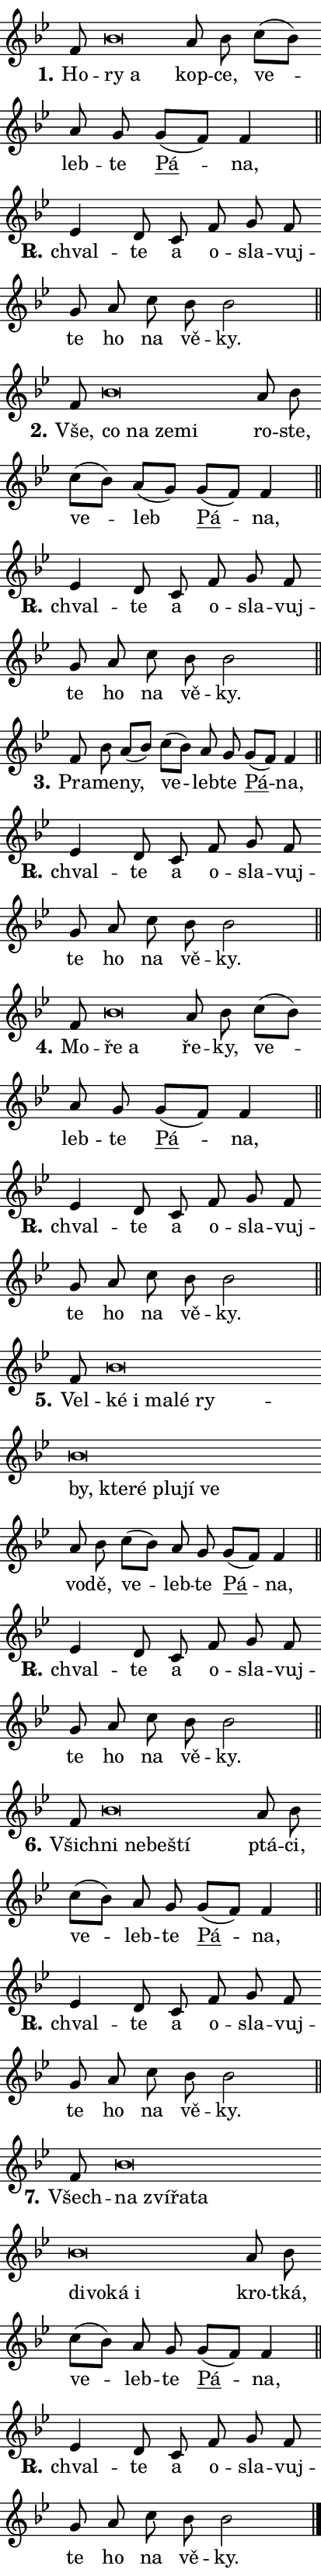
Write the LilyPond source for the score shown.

\version "2.22.1"
\header { tagline = "" }
\paper {
  indent = 0\cm
  top-margin = 0\cm
  right-margin = 0\cm
  bottom-margin = 0\cm
  left-margin = 0\cm
  paper-width = 7\cm
  page-breaking = #ly:one-page-breaking
  system-system-spacing.basic-distance = #11
  score-system-spacing.basic-distance = #11
  ragged-last = ##f
}


%% Author: Thomas Morley
%% https://lists.gnu.org/archive/html/lilypond-user/2020-05/msg00002.html
#(define (line-position grob)
"Returns position of @var[grob} in current system:
   @code{'start}, if at first time-step
   @code{'end}, if at last time-step
   @code{'middle} otherwise
"
  (let* ((col (ly:item-get-column grob))
         (ln (ly:grob-object col 'left-neighbor))
         (rn (ly:grob-object col 'right-neighbor))
         (col-to-check-left (if (ly:grob? ln) ln col))
         (col-to-check-right (if (ly:grob? rn) rn col))
         (break-dir-left
           (and
             (ly:grob-property col-to-check-left 'non-musical #f)
             (ly:item-break-dir col-to-check-left)))
         (break-dir-right
           (and
             (ly:grob-property col-to-check-right 'non-musical #f)
             (ly:item-break-dir col-to-check-right))))
        (cond ((eqv? 1 break-dir-left) 'start)
              ((eqv? -1 break-dir-right) 'end)
              (else 'middle))))

#(define (tranparent-at-line-position vctor)
  (lambda (grob)
  "Relying on @code{line-position} select the relevant enry from @var{vctor}.
Used to determine transparency,"
    (case (line-position grob)
      ((end) (not (vector-ref vctor 0)))
      ((middle) (not (vector-ref vctor 1)))
      ((start) (not (vector-ref vctor 2))))))

noteHeadBreakVisibility =
#(define-music-function (break-visibility)(vector?)
"Makes @code{NoteHead}s transparent relying on @var{break-visibility}"
#{
  \override NoteHead.transparent =
    #(tranparent-at-line-position break-visibility)
#})

#(define delete-ledgers-for-transparent-note-heads
  (lambda (grob)
    "Reads whether a @code{NoteHead} is transparent.
If so this @code{NoteHead} is removed from @code{'note-heads} from
@var{grob}, which is supposed to be @code{LedgerLineSpanner}.
As a result ledgers are not printed for this @code{NoteHead}"
    (let* ((nhds-array (ly:grob-object grob 'note-heads))
           (nhds-list
             (if (ly:grob-array? nhds-array)
                 (ly:grob-array->list nhds-array)
                 '()))
           ;; Relies on the transparent-property being done before
           ;; Staff.LedgerLineSpanner.after-line-breaking is executed.
           ;; This is fragile ...
           (to-keep
             (remove
               (lambda (nhd)
                 (ly:grob-property nhd 'transparent #f))
               nhds-list)))
      ;; TODO find a better method to iterate over grob-arrays, similiar
      ;; to filter/remove etc for lists
      ;; For now rebuilt from scratch
      (set! (ly:grob-object grob 'note-heads)  '())
      (for-each
        (lambda (nhd)
          (ly:pointer-group-interface::add-grob grob 'note-heads nhd))
        to-keep))))

hideNotes = {
  \noteHeadBreakVisibility #begin-of-line-visible
}
unHideNotes = {
  \noteHeadBreakVisibility #all-visible
}

% work-around for resetting accidentals
% https://lilypond.org/doc/v2.23/Documentation/notation/displaying-rhythms#unmetered-music
cadenzaMeasure = {
  \cadenzaOff
  \partial 1024 s1024
  \cadenzaOn
}

#(define-markup-command (accent layout props text) (markup?)
  "Underline accented syllable"
  (interpret-markup layout props
    #{\markup \override #'(offset . 4.3) \underline { #text }#}))

responsum = \markup \concat {
  "R" \hspace #-1.05 \path #0.1 #'((moveto 0 0.07) (lineto 0.9 0.8)) \hspace #0.05 "."
}

\layout {
    \context {
        \Staff
        \remove "Time_signature_engraver"
        \override LedgerLineSpanner.after-line-breaking = #delete-ledgers-for-transparent-note-heads
    }
    \context {
        \Voice {
            \override NoteHead.output-attributes = #'((class . "notehead"))
            \override Hairpin.height = #0.55
        }
    }
    \context {
        \Lyrics {
            \override StanzaNumber.output-attributes = #'((class . "stanzanumber"))
            \override LyricSpace.minimum-distance = #0.9
            \override LyricText.font-name = #"TeX Gyre Schola"
            \override LyricText.font-size = 1
            \override StanzaNumber.font-name = #"TeX Gyre Schola Bold"
            \override StanzaNumber.font-size = 1
        }
    }
}

% magnetic-lyrics.ily
%
%   written by
%     Jean Abou Samra <jean@abou-samra.fr>
%     Werner Lemberg <wl@gnu.org>
%
%   adapted by
%     Jiri Hon <jiri.hon@gmail.com>
%
% Version 2022-Apr-15

% https://www.mail-archive.com/lilypond-user@gnu.org/msg149350.html

#(define (Left_hyphen_pointer_engraver context)
   "Collect syllable-hyphen-syllable occurrences in lyrics and store
them in properties.  This engraver only looks to the left.  For
example, if the lyrics input is @code{foo -- bar}, it does the
following.

@itemize @bullet
@item
Set the @code{text} property of the @code{LyricHyphen} grob between
@q{foo} and @q{bar} to @code{foo}.

@item
Set the @code{left-hyphen} property of the @code{LyricText} grob with
text @q{foo} to the @code{LyricHyphen} grob between @q{foo} and
@q{bar}.
@end itemize

Use this auxiliary engraver in combination with the
@code{lyric-@/text::@/apply-@/magnetic-@/offset!} hook."
   (let ((hyphen #f)
         (text #f))
     (make-engraver
      (acknowledgers
       ((lyric-syllable-interface engraver grob source-engraver)
        (set! text grob)))
      (end-acknowledgers
       ((lyric-hyphen-interface engraver grob source-engraver)
        ;(when (not (grob::has-interface grob 'lyric-space-interface))
          (set! hyphen grob)));)
      ((stop-translation-timestep engraver)
       (when (and text hyphen)
         (ly:grob-set-object! text 'left-hyphen hyphen))
       (set! text #f)
       (set! hyphen #f)))))

#(define (lyric-text::apply-magnetic-offset! grob)
   "If the space between two syllables is less than the value in
property @code{LyricText@/.details@/.squash-threshold}, move the right
syllable to the left so that it gets concatenated with the left
syllable.

Use this function as a hook for
@code{LyricText@/.after-@/line-@/breaking} if the
@code{Left_@/hyphen_@/pointer_@/engraver} is active."
   (let ((hyphen (ly:grob-object grob 'left-hyphen #f)))
     (when hyphen
       (let ((left-text (ly:spanner-bound hyphen LEFT)))
         (when (grob::has-interface left-text 'lyric-syllable-interface)
           (let* ((common (ly:grob-common-refpoint grob left-text X))
                  (this-x-ext (ly:grob-extent grob common X))
                  (left-x-ext
                   (begin
                     ;; Trigger magnetism for left-text.
                     (ly:grob-property left-text 'after-line-breaking)
                     (ly:grob-extent left-text common X)))
                  ;; `delta` is the gap width between two syllables.
                  (delta (- (interval-start this-x-ext)
                            (interval-end left-x-ext)))
                  (details (ly:grob-property grob 'details))
                  (threshold (assoc-get 'squash-threshold details 0.2)))
             (when (< delta threshold)
               (let* (;; We have to manipulate the input text so that
                      ;; ligatures crossing syllable boundaries are not
                      ;; disabled.  For languages based on the Latin
                      ;; script this is essentially a beautification.
                      ;; However, for non-Western scripts it can be a
                      ;; necessity.
                      (lt (ly:grob-property left-text 'text))
                      (rt (ly:grob-property grob 'text))
                      (is-space (grob::has-interface hyphen 'lyric-space-interface))
                      (space (if is-space " " ""))
                      (space-markup (grob-interpret-markup grob " "))
                      (space-size (interval-length (ly:stencil-extent space-markup X)))
                      (extra-delta (if is-space space-size 0))
                      ;; Append new syllable.
                      (ltrt-space (if (and (string? lt) (string? rt))
                                (string-append lt space rt)
                                (make-concat-markup (list lt space rt))))
                      ;; Right-align `ltrt` to the right side.
                      (ltrt-space-markup (grob-interpret-markup
                               grob
                               (make-translate-markup
                                (cons (interval-length this-x-ext) 0)
                                (make-right-align-markup ltrt-space)))))
                 (begin
                   ;; Don't print `left-text`.
                   (ly:grob-set-property! left-text 'stencil #f)
                   ;; Set text and stencil (which holds all collected
                   ;; syllables so far) and shift it to the left.
                   (ly:grob-set-property! grob 'text ltrt-space)
                   (ly:grob-set-property! grob 'stencil ltrt-space-markup)
                   (ly:grob-translate-axis! grob (- (- delta extra-delta)) X))))))))))


#(define (lyric-hyphen::displace-bounds-first grob)
   ;; Make very sure this callback isn't triggered too early.
   (let ((left (ly:spanner-bound grob LEFT))
         (right (ly:spanner-bound grob RIGHT)))
     (ly:grob-property left 'after-line-breaking)
     (ly:grob-property right 'after-line-breaking)
     (ly:lyric-hyphen::print grob)))

squashThreshold = #0.4

\layout {
  \context {
    \Lyrics
    \consists #Left_hyphen_pointer_engraver
    \override LyricText.after-line-breaking =
      #lyric-text::apply-magnetic-offset!
    \override LyricHyphen.stencil = #lyric-hyphen::displace-bounds-first
    \override LyricText.details.squash-threshold = \squashThreshold
    \override LyricHyphen.minimum-distance = 0
    \override LyricHyphen.minimum-length = \squashThreshold
  }
}

squash = \override LyricText.details.squash-threshold = 9999
unSquash = \override LyricText.details.squash-threshold = \squashThreshold

left = \override LyricText.self-alignment-X = #LEFT
unLeft = \revert LyricText.self-alignment-X

starOffset = #(lambda (grob) 
                (let ((x_offset (ly:self-alignment-interface::aligned-on-x-parent grob)))
                  (if (= x_offset 0) 0 (+ x_offset 1.2))))

star = #(define-music-function (syllable)(string?)
"Append star separator at the end of a syllable"
#{
  \once \override LyricText.X-offset = #starOffset
  \lyricmode { \markup {
    #syllable
    \override #'((font-name . "TeX Gyre Schola Bold")) \hspace #0.2 \lower #0.65 \larger "*"
  } }
#})

starAccent = #(define-music-function (syllable)(string?)
"Append star separator at the end of a syllable and make accent"
#{
  \once \override LyricText.X-offset = #starOffset
  \lyricmode { \markup {
    \accent #syllable
    \override #'((font-name . "TeX Gyre Schola Bold")) \hspace #0.2 \lower #0.65 \larger "*"
  } }
#})

breath = #(define-music-function (syllable)(string?)
"Append breathing indicator at the end of a syllable"
#{
  \lyricmode { \markup { #syllable "+" } }
#})

optionalBreath = #(define-music-function (syllable)(string?)
"Append optional breathing indicator at the end of a syllable"
#{
  \lyricmode { \markup { #syllable "(+)" } }
#})


\score {
    <<
        \new Voice = "melody" { \cadenzaOn \key bes \major \relative { f'8 bes\breve*1/16 \hideNotes \breve*1/16 \bar "" \unHideNotes a8 bes \bar "" c[( bes)] \bar "" a g \bar "" \bar "" g[( f)] f4 \cadenzaMeasure \bar "||" \break }
\relative { es'4 d8 c \bar "" f g f \bar "" g a \bar "" c bes bes2 \cadenzaMeasure \bar "||" \break }
\relative { f'8 bes\breve*1/16 \hideNotes \breve*1/16 \bar "" \breve*1/16 \breve*1/16 \bar "" \unHideNotes a8 bes \bar "" c[( bes)] \bar "" a[( g)] \bar "" \bar "" g[( f)] f4 \cadenzaMeasure \bar "||" \break }
\relative { es'4 d8 c \bar "" f g f \bar "" g a \bar "" c bes bes2 \cadenzaMeasure \bar "||" \break }
\relative { f'8 bes8 a8[( bes)] \bar "" c[( bes)] \bar "" a g \bar "" \bar "" g[( f)] f4 \cadenzaMeasure \bar "||" \break }
\relative { es'4 d8 c \bar "" f g f \bar "" g a \bar "" c bes bes2 \cadenzaMeasure \bar "||" \break }
\relative { f'8 bes\breve*1/16 \hideNotes \breve*1/16 \bar "" \unHideNotes a8 bes \bar "" c[( bes)] \bar "" a g \bar "" \bar "" g[( f)] f4 \cadenzaMeasure \bar "||" \break }
\relative { es'4 d8 c \bar "" f g f \bar "" g a \bar "" c bes bes2 \cadenzaMeasure \bar "||" \break }
\relative { f'8 bes\breve*1/16 \hideNotes \breve*1/16 \bar "" \breve*1/16 \bar "" \breve*1/16 \bar "" \breve*1/16 \bar "" \breve*1/16 \bar "" \breve*1/16 \bar "" \breve*1/16 \bar "" \breve*1/16 \bar "" \breve*1/16 \breve*1/16 \bar "" \unHideNotes a8 bes \bar "" c[( bes)] \bar "" a g \bar "" \bar "" g[( f)] f4 \cadenzaMeasure \bar "||" \break }
\relative { es'4 d8 c \bar "" f g f \bar "" g a \bar "" c bes bes2 \cadenzaMeasure \bar "||" \break }
\relative { f'8 bes\breve*1/16 \hideNotes \breve*1/16 \bar "" \breve*1/16 \breve*1/16 \bar "" \unHideNotes a8 bes \bar "" c[( bes)] \bar "" a g \bar "" \bar "" g[( f)] f4 \cadenzaMeasure \bar "||" \break }
\relative { es'4 d8 c \bar "" f g f \bar "" g a \bar "" c bes bes2 \cadenzaMeasure \bar "||" \break }
\relative { f'8 bes\breve*1/16 \hideNotes \breve*1/16 \bar "" \breve*1/16 \bar "" \breve*1/16 \bar "" \breve*1/16 \bar "" \breve*1/16 \bar "" \breve*1/16 \breve*1/16 \bar "" \unHideNotes a8 bes \bar "" c[( bes)] \bar "" a g \bar "" \bar "" g[( f)] f4 \cadenzaMeasure \bar "||" \break }
\relative { es'4 d8 c \bar "" f g f \bar "" g a \bar "" c bes bes2 \cadenzaMeasure \bar "||" \break } \bar "|." }
        \new Lyrics \lyricsto "melody" { \lyricmode { \set stanza = "1."
Ho -- \left ry \squash a \unLeft \unSquash kop -- ce, ve -- leb -- te \markup \accent Pá -- na,
\set stanza = \responsum
chval -- te a o -- sla -- vuj -- te ho na vě -- ky.
\set stanza = "2."
Vše, \left co \squash na ze -- mi \unLeft \unSquash ro -- ste, ve -- leb \markup \accent Pá -- na,
\set stanza = \responsum
chval -- te a o -- sla -- vuj -- te ho na vě -- ky.
\set stanza = "3."
Pra -- me -- ny, ve -- leb -- te \markup \accent Pá -- na,
\set stanza = \responsum
chval -- te a o -- sla -- vuj -- te ho na vě -- ky.
\set stanza = "4."
Mo -- \left ře \squash a \unLeft \unSquash ře -- ky, ve -- leb -- te \markup \accent Pá -- na,
\set stanza = \responsum
chval -- te a o -- sla -- vuj -- te ho na vě -- ky.
\set stanza = "5."
Vel -- \left ké \squash i ma -- lé ry -- by, kte -- ré plu -- jí ve \unLeft \unSquash vo -- dě, ve -- leb -- te \markup \accent Pá -- na,
\set stanza = \responsum
chval -- te a o -- sla -- vuj -- te ho na vě -- ky.
\set stanza = "6."
Všich -- \left ni \squash ne -- be -- ští \unLeft \unSquash ptá -- ci, ve -- leb -- te \markup \accent Pá -- na,
\set stanza = \responsum
chval -- te a o -- sla -- vuj -- te ho na vě -- ky.
\set stanza = "7."
Všech -- \left na \squash zví -- řa -- ta di -- vo -- ká i \unLeft \unSquash kro -- tká, ve -- leb -- te \markup \accent Pá -- na,
\set stanza = \responsum
chval -- te a o -- sla -- vuj -- te ho na vě -- ky. } }
    >>
    \layout {}
}
